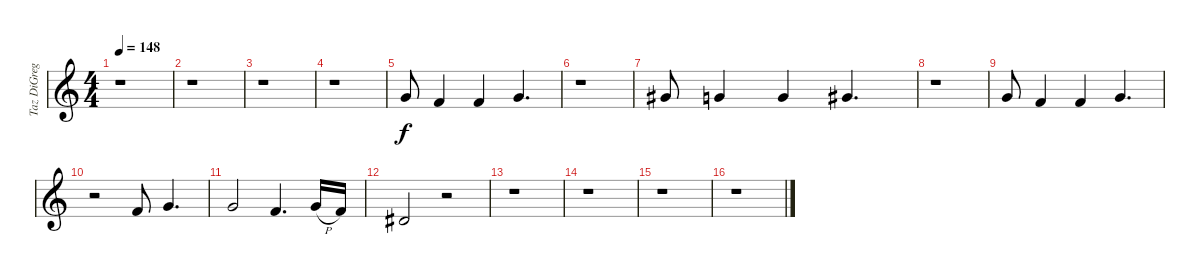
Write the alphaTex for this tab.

\track ("Taz DiGregorio Vocals" "Taz DiGreg") {instrument violin}
\staff {score}
\tuning (E4 B3 G3 D3 A2 E2) {hide}
\ts (4 4)
\tempo 148
\clef g2
\ks c
r.1{dy f} |
r.1 |
r.1 |
r.1 |
8.2.8 6.2.4 6.2.4 8.2.4{d} |
r.1 |
9.2.8 8.2.4 8.2.4 9.2.4{d} |
r.1 |
8.2.8 6.2.4 6.2.4 8.2.4{d} |
r.2 6.2.8 8.2.4{d} |
8.2.2 6.2.4{d} 8.2{h}.16 6.2.16 |
8.3.2 r.2 |
r.1 |
r.1 |
r.1 |
r.1
